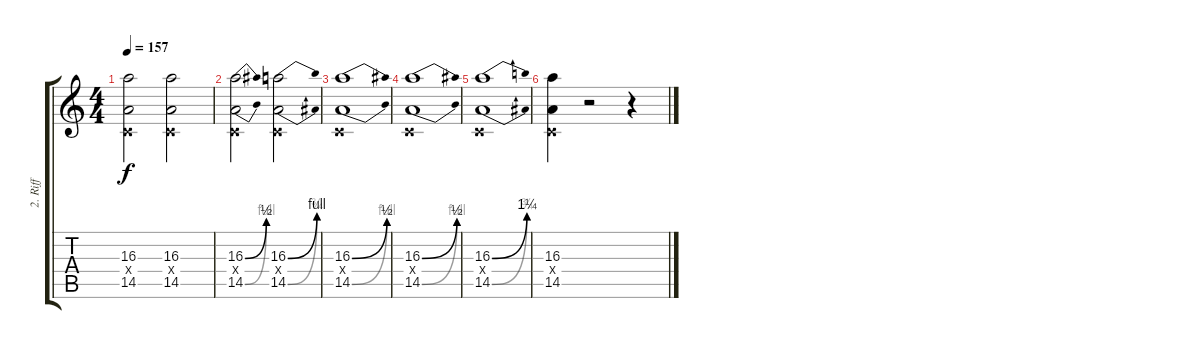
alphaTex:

\track ("2. Riff" "2. Riff") {instrument overdrivenguitar}
\staff {score tabs}
\tuning (D4 A3 F3 C3 G2 C2) {hide}
\ts (4 4)
\tempo 157
\clef g2
\ks c
(16.3 0.4{x} 14.5).2{dy f} (16.3 0.4{x} 14.5).2 |
(16.3{be (bend 0 0 60 2)} 0.4{x} 14.5{be (bend 0 0 60 4)}).2 (16.3{be (bend 0 0 60 4)} 0.4{x} 14.5{be (bend 0 0 60 3)}).2 |
(16.3{be (bend 0 0 60 2)} 0.4{x} 14.5{be (bend 0 0 60 4)}).1 |
(16.3{be (bend 0 0 60 2)} 0.4{x} 14.5{be (bend 0 0 60 4)}).1 |
(16.3{be (bend 0 0 60 5)} 0.4{x} 14.5{be (bend 0 0 60 3)}).1 |
(16.3 0.4{x} 14.5).4 r.2 r.4
